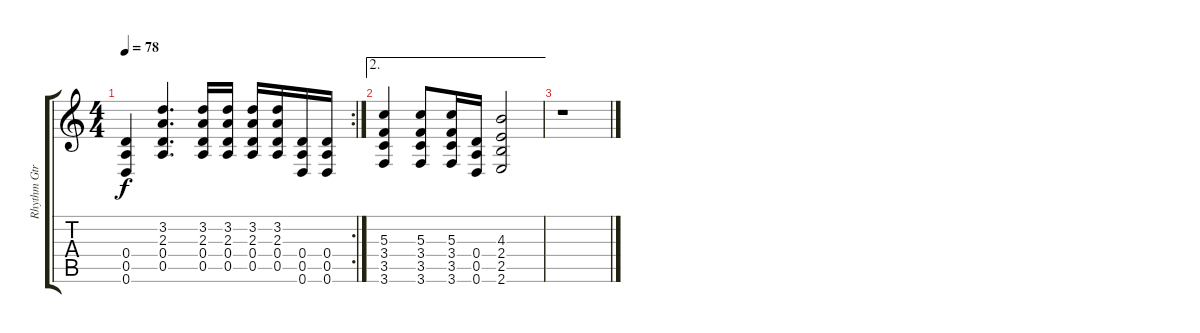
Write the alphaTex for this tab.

\track ("Rhythm Gtr. II" "Rhythm Gtr") {instrument distortionguitar}
\staff {score tabs}
\tuning (E4 B3 G3 D3 A2 D2) {hide}
\rc 2
\ts (4 4)
\tempo 78
\clef g2
\ks c
(0.4 0.5 0.6).4{dy f} (3.2 2.3 0.4 0.5).4{d} (3.2 2.3 0.4 0.5).16 (3.2 2.3 0.4 0.5).16 (3.2 2.3 0.4 0.5).16 (3.2 2.3 0.4 0.5).16 (0.4 0.5 0.6).16 (0.4 0.5 0.6).16 |
\ae 2
(5.3 3.4 3.5 3.6).4 (5.3 3.4 3.5 3.6).8 (5.3 3.4 3.5 3.6).16 (0.4 0.5 0.6).16 (4.3 2.4 2.5 2.6).2{volume 0} |
r.1
